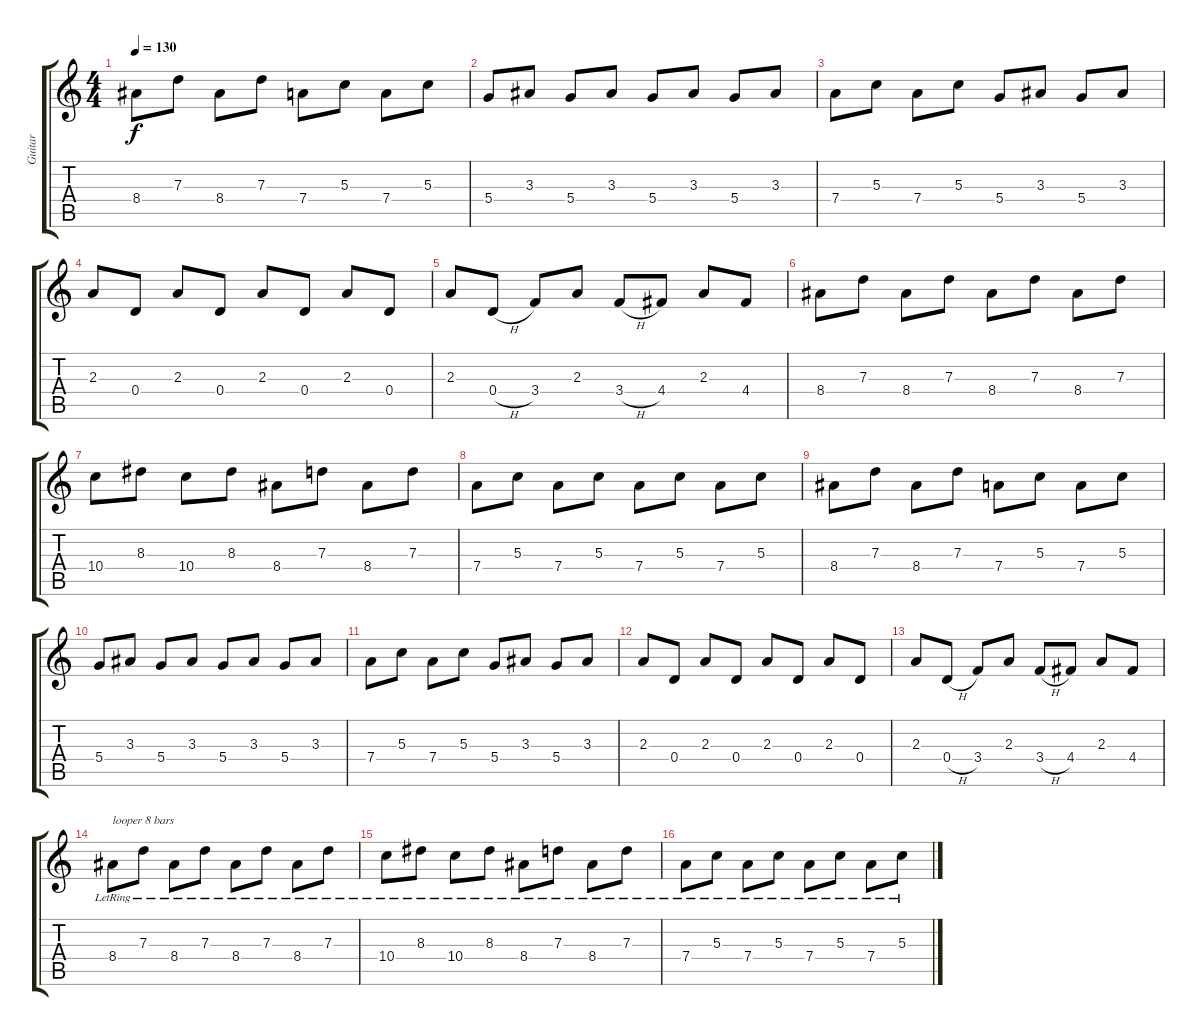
\track ("Guitar " "Guitar ") {instrument distortionguitar}
\staff {score tabs}
\tuning (E4 B3 G3 D3 A2 E2) {hide}
\ts (4 4)
\tempo 130
\clef g2
\ks c
8.4.8{dy f} 7.3.8 8.4.8 7.3.8 7.4.8 5.3.8 7.4.8 5.3.8 |
5.4.8 3.3.8 5.4.8 3.3.8 5.4.8 3.3.8 5.4.8 3.3.8 |
7.4.8 5.3.8 7.4.8 5.3.8 5.4.8 3.3.8 5.4.8 3.3.8 |
2.3.8 0.4.8 2.3.8 0.4.8 2.3.8 0.4.8 2.3.8 0.4.8 |
2.3.8 0.4{h}.8 3.4.8 2.3.8 3.4{h}.8 4.4.8 2.3.8 4.4.8 |
8.4.8 7.3.8 8.4.8 7.3.8 8.4.8 7.3.8 8.4.8 7.3.8 |
10.4.8 8.3.8 10.4.8 8.3.8 8.4.8 7.3.8 8.4.8 7.3.8 |
7.4.8 5.3.8 7.4.8 5.3.8 7.4.8 5.3.8 7.4.8 5.3.8 |
8.4.8 7.3.8 8.4.8 7.3.8 7.4.8 5.3.8 7.4.8 5.3.8 |
5.4.8 3.3.8 5.4.8 3.3.8 5.4.8 3.3.8 5.4.8 3.3.8 |
7.4.8 5.3.8 7.4.8 5.3.8 5.4.8 3.3.8 5.4.8 3.3.8 |
2.3.8 0.4.8 2.3.8 0.4.8 2.3.8 0.4.8 2.3.8 0.4.8 |
2.3.8 0.4{h}.8 3.4.8 2.3.8 3.4{h}.8 4.4.8 2.3.8 4.4.8 |
8.4{lr}.8{txt "looper 8 bars" instrument electricguitarjazz} 7.3{lr}.8 8.4{lr}.8 7.3{lr}.8 8.4{lr}.8 7.3{lr}.8 8.4{lr}.8 7.3{lr}.8 |
10.4{lr}.8 8.3{lr}.8 10.4{lr}.8 8.3{lr}.8 8.4{lr}.8 7.3{lr}.8 8.4{lr}.8 7.3{lr}.8 |
7.4{lr}.8 5.3{lr}.8 7.4{lr}.8 5.3{lr}.8 7.4{lr}.8 5.3{lr}.8 7.4{lr}.8 5.3{lr}.8
